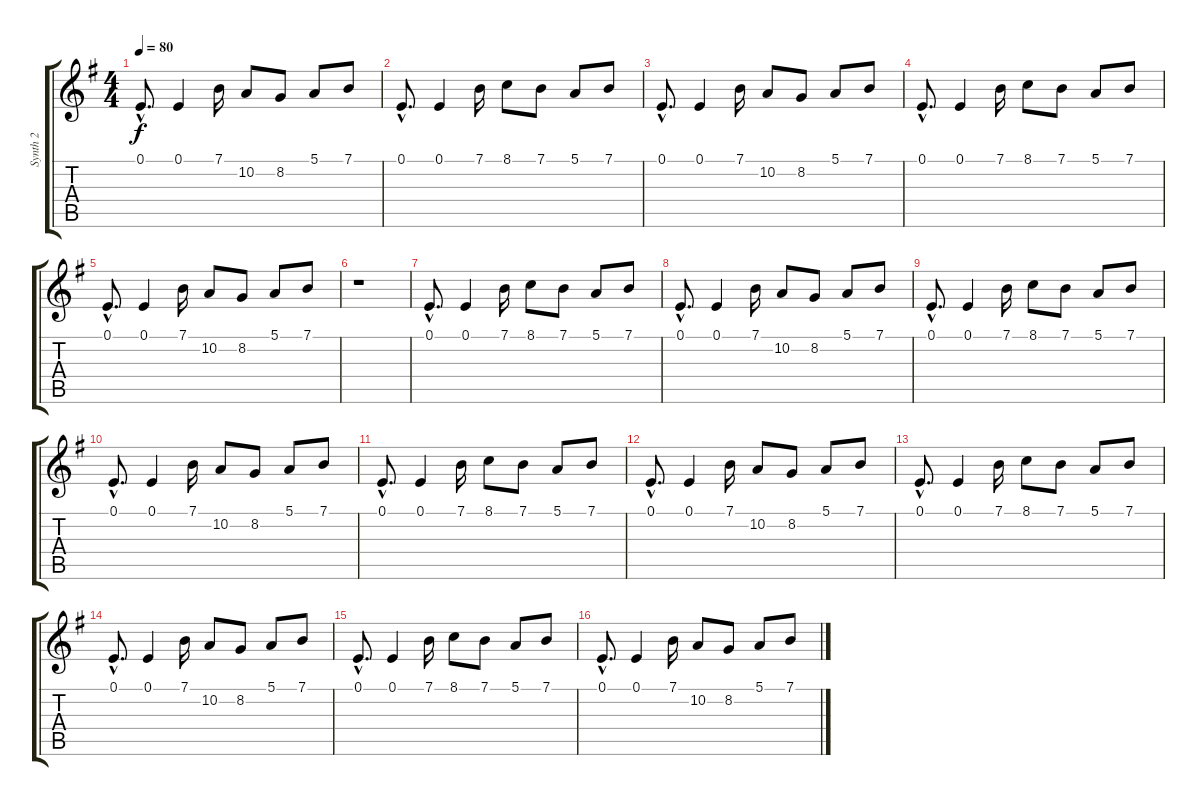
\track ("Synth 2" "Synth 2") {instrument pad7halo}
\staff {score tabs}
\tuning (E4 B3 G3 D3 A2 E2) {hide}
\ts (4 4)
\tempo 80
\clef g2
\ks g
0.1{hac}.8{d dy f} 0.1.4 7.1.16 10.2.8 8.2.8 5.1.8 7.1.8 |
0.1{hac}.8{d} 0.1.4 7.1.16 8.1.8 7.1.8 5.1.8 7.1.8 |
0.1{hac}.8{d} 0.1.4 7.1.16 10.2.8 8.2.8 5.1.8 7.1.8 |
0.1{hac}.8{d} 0.1.4 7.1.16 8.1.8 7.1.8 5.1.8 7.1.8 |
0.1{hac}.8{d} 0.1.4 7.1.16 10.2.8 8.2.8 5.1.8 7.1.8 |
r.1 |
0.1{hac}.8{d} 0.1.4 7.1.16 8.1.8 7.1.8 5.1.8 7.1.8 |
0.1{hac}.8{d} 0.1.4 7.1.16 10.2.8 8.2.8 5.1.8 7.1.8 |
0.1{hac}.8{d} 0.1.4 7.1.16 8.1.8 7.1.8 5.1.8 7.1.8 |
0.1{hac}.8{d} 0.1.4 7.1.16 10.2.8 8.2.8 5.1.8 7.1.8 |
0.1{hac}.8{d} 0.1.4 7.1.16 8.1.8 7.1.8 5.1.8 7.1.8 |
0.1{hac}.8{d} 0.1.4 7.1.16 10.2.8 8.2.8 5.1.8 7.1.8 |
0.1{hac}.8{d} 0.1.4 7.1.16 8.1.8 7.1.8 5.1.8 7.1.8 |
0.1{hac}.8{d} 0.1.4 7.1.16 10.2.8 8.2.8 5.1.8 7.1.8 |
0.1{hac}.8{d} 0.1.4 7.1.16 8.1.8 7.1.8 5.1.8 7.1.8 |
0.1{hac}.8{d} 0.1.4 7.1.16 10.2.8 8.2.8 5.1.8 7.1.8
